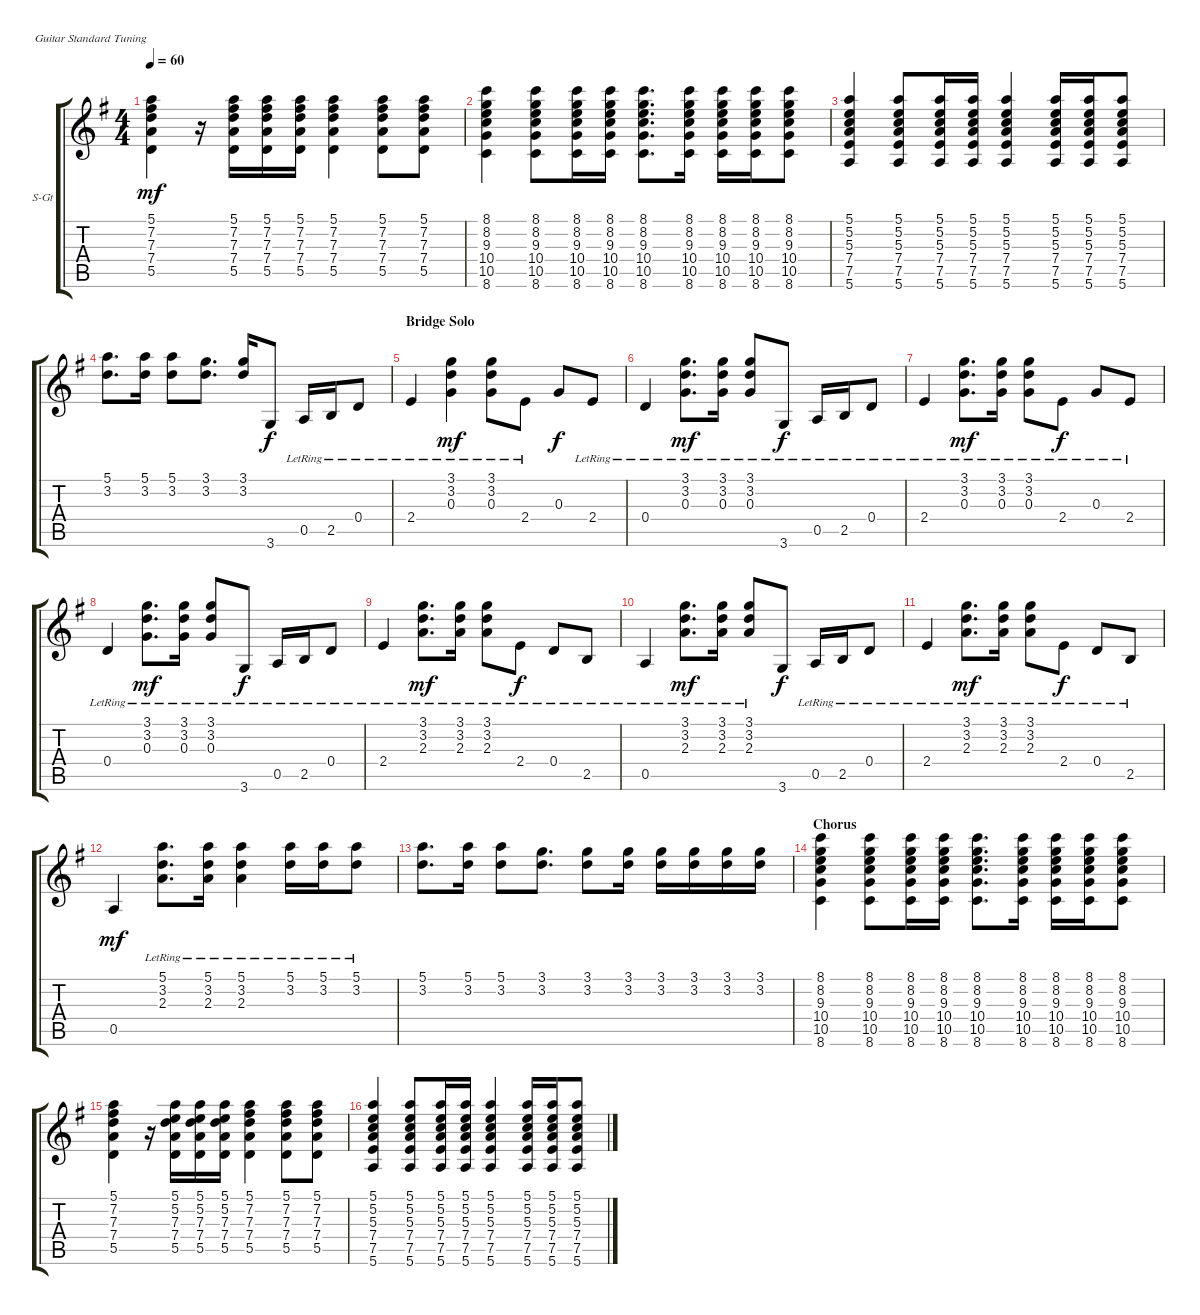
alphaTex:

\defaultSystemsLayout 4
\bracketExtendMode groupsimilarinstruments
\firstSystemTrackNameOrientation horizontal
\otherSystemsTrackNameOrientation horizontal
\track ("Rhythm" "S-Gt") {instrument acousticguitarsteel}
\staff {score tabs}
\tuning (E4 B3 G3 D3 A2 E2)
\ts (4 4)
\tempo 60
\clef g2
\ks g
(7.4 7.3 7.2 5.1 5.5).4{dy mf} r.16 (7.4 7.3 7.2 5.1 5.5).16 (7.4 7.3 7.2 5.1 5.5).16 (7.4 7.3 7.2 5.1 5.5).16 (7.4 7.3 7.2 5.1 5.5).4 (7.4 7.3 7.2 5.1 5.5).8 (7.4 7.3 7.2 5.1 5.5).8 |
(10.5 10.4 9.3 8.2 8.1 8.6).4 (10.5 10.4 9.3 8.2 8.1 8.6).8 (10.5 10.4 9.3 8.2 8.1 8.6).16 (10.5 10.4 9.3 8.2 8.1 8.6).16 (10.5 10.4 9.3 8.2 8.1 8.6).8{d} (10.5 10.4 9.3 8.2 8.1 8.6).16 (10.5 10.4 9.3 8.2 8.1 8.6).16 (10.5 10.4 9.3 8.2 8.1 8.6).16 (10.5 10.4 9.3 8.2 8.1 8.6).8 |
(5.1 5.2 5.3 7.4 7.5 5.6).4 (5.1 5.2 5.3 7.4 7.5 5.6).8 (5.1 5.2 5.3 7.4 7.5 5.6).16 (5.1 5.2 5.3 7.4 7.5 5.6).16 (5.1 5.2 5.3 7.4 7.5 5.6).4 (5.1 5.2 5.3 7.4 7.5 5.6).16 (5.1 5.2 5.3 7.4 7.5 5.6).16 (5.1 5.2 5.3 7.4 7.5 5.6).8 |
(3.2 5.1).8{d} (3.2 5.1).16 (3.2 5.1).8 (3.2 3.1).8{d} (3.2 3.1).16 3.6.8{dy f} 0.5{lr}.16 2.5{lr}.16 0.4{lr}.8 |
\section ("" "Bridge Solo")
2.4{lr}.4 (0.3{lr} 3.2{lr} 3.1).4{dy mf} (0.3{lr} 3.2{lr} 3.1).8 2.4{lr}.8 0.3.8{dy f} 2.4{lr}.8 |
0.4{lr}.4 (0.3{lr} 3.2{lr} 3.1{lr}).8{d dy mf} (0.3{lr} 3.2{lr} 3.1{lr}).16 (0.3{lr} 3.2{lr} 3.1{lr}).8 3.6{lr}.8{dy f} 0.5{lr}.16 2.5{lr}.16 0.4{lr}.8 |
2.4{lr}.4 (0.3{lr} 3.2{lr} 3.1{lr}).8{d dy mf} (0.3{lr} 3.2{lr} 3.1{lr}).16 (0.3{lr} 3.2{lr} 3.1{lr}).8 2.4{lr}.8{dy f} 0.3{lr}.8 2.4{lr}.8 |
0.4{lr}.4 (0.3{lr} 3.2{lr} 3.1{lr}).8{d dy mf} (0.3{lr} 3.2{lr} 3.1{lr}).16 (0.3{lr} 3.2{lr} 3.1{lr}).8 3.6{lr}.8{dy f} 0.5{lr}.16 2.5{lr}.16 0.4{lr}.8 |
2.4{lr}.4 (2.3{lr} 3.2{lr} 3.1{lr}).8{d dy mf} (2.3{lr} 3.2{lr} 3.1{lr}).16 (2.3{lr} 3.2{lr} 3.1{lr}).8 2.4{lr}.8{dy f} 0.4{lr}.8 2.5{lr}.8 |
0.5{lr}.4 (2.3{lr} 3.2{lr} 3.1{lr}).8{d dy mf} (2.3{lr} 3.2{lr} 3.1{lr}).16 (2.3{lr} 3.2{lr} 3.1{lr}).8 3.6.8{dy f} 0.5{lr}.16 2.5{lr}.16 0.4{lr}.8 |
2.4{lr}.4 (2.3{lr} 3.2{lr} 3.1{lr}).8{d dy mf} (2.3{lr} 3.2{lr} 3.1{lr}).16 (2.3{lr} 3.2{lr} 3.1{lr}).8 2.4{lr}.8{dy f} 0.4{lr}.8 2.5{lr}.8 |
0.5.4{dy mf} (3.2{lr} 5.1 2.3).8{d} (3.2{lr} 5.1 2.3).16 (3.2{lr} 5.1 2.3).4 (3.2{lr} 5.1).16 (3.2{lr} 5.1).16 (3.2{lr} 5.1).8 |
(3.2 5.1).8{d} (3.2 5.1).16 (3.2 5.1).8 (3.2 3.1).8{d} (3.2 3.1).8 (3.2 3.1).16 (3.2 3.1).16 (3.2 3.1).16 (3.2 3.1).16 (3.2 3.1).16 |
\section ("" "Chorus")
(10.5 10.4 9.3 8.2 8.1 8.6).4 (10.5 10.4 9.3 8.2 8.1 8.6).8 (10.5 10.4 9.3 8.2 8.1 8.6).16 (10.5 10.4 9.3 8.2 8.1 8.6).16 (10.5 10.4 9.3 8.2 8.1 8.6).8{d} (10.5 10.4 9.3 8.2 8.1 8.6).16 (10.5 10.4 9.3 8.2 8.1 8.6).16 (10.5 10.4 9.3 8.2 8.1 8.6).16 (10.5 10.4 9.3 8.2 8.1 8.6).8 |
(7.4 7.3 7.2 5.1 5.5).4 r.16 (7.4 7.3 5.2 5.1 5.5).16 (7.4 7.3 5.2 5.1 5.5).16 (7.4 7.3 5.2 5.1 5.5).16 (7.4 7.3 7.2 5.1 5.5).4 (7.4 7.3 7.2 5.1 5.5).8 (7.4 7.3 7.2 5.1 5.5).8 |
(5.1 5.2 5.3 7.4 7.5 5.6).4 (5.1 5.2 5.3 7.4 7.5 5.6).8 (5.1 5.2 5.3 7.4 7.5 5.6).16 (5.1 5.2 5.3 7.4 7.5 5.6).16 (5.1 5.2 5.3 7.4 7.5 5.6).4 (5.1 5.2 5.3 7.4 7.5 5.6).16 (5.1 5.2 5.3 7.4 7.5 5.6).16 (5.1 5.2 5.3 7.4 7.5 5.6).8
